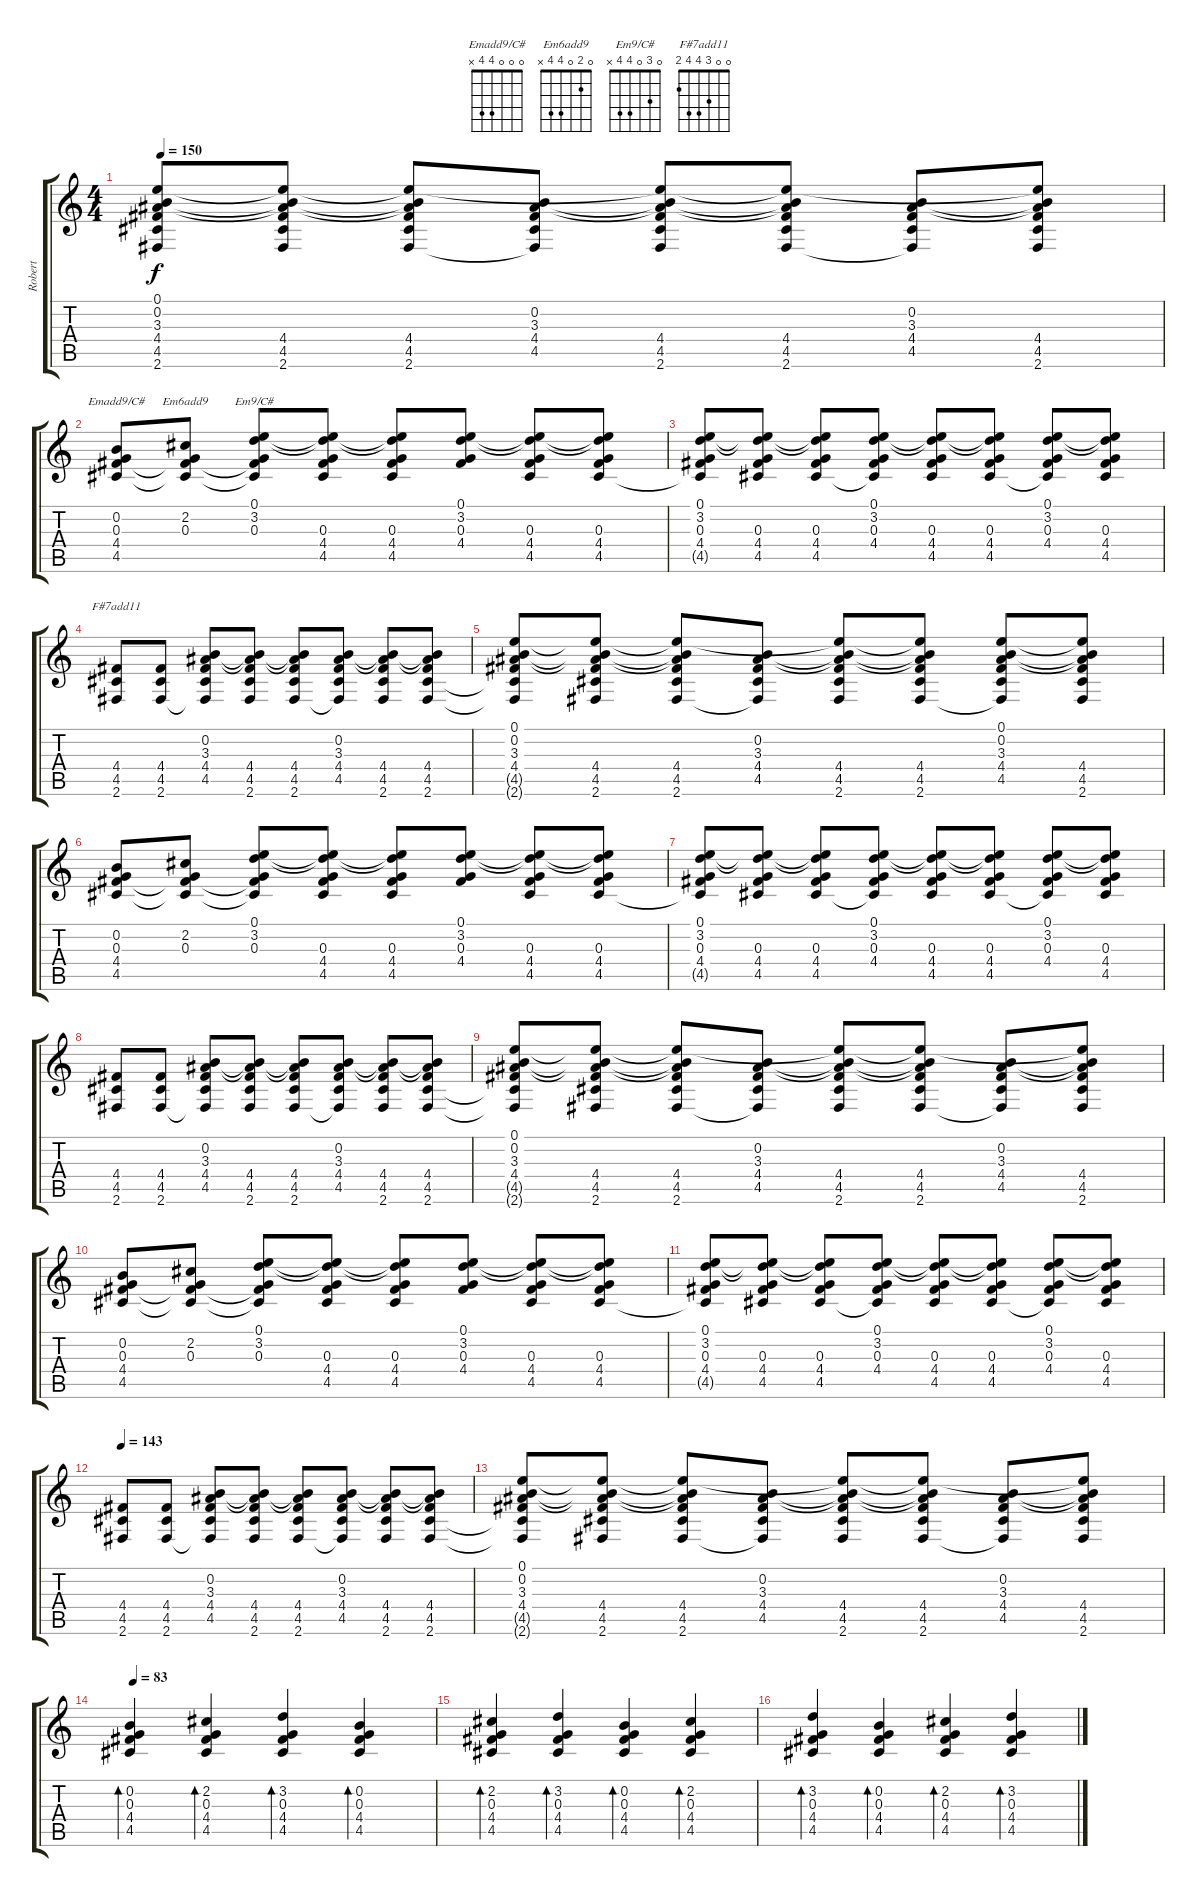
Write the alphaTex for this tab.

\track ("Robert" "Robert") {instrument electricguitarclean}
\staff {score tabs}
\tuning (E4 B3 G3 D3 A2 E2) {hide}
\chord ("Emadd9/C#" 0 0 0 4 4 x)
\chord ("Em6add9" 0 2 0 4 4 x)
\chord ("Em9/C#" 0 3 0 4 4 x)
\chord ("F#7add11" 0 0 3 4 4 2)
\ts (4 4)
\tempo 150
\clef g2
\ks c
(0.1 0.2 3.3 4.4 4.5{t} 2.6{t}).8{dy f} (0.1{t} 0.2{t} 3.3{t} 4.4 4.5 2.6).8 (0.1{t} 0.2{t} 3.3{t} 4.4 4.5 2.6).8 (0.2 3.3 4.4 4.5 2.6{t}).8 (0.1{t} 0.2{t} 3.3{t} 4.4 4.5 2.6).8 (0.1{t} 0.2{t} 3.3{t} 4.4 4.5 2.6).8 (0.2 3.3 4.4 4.5 2.6{t}).8 (0.1{t} 0.2{t} 3.3{t} 4.4 4.5 2.6).8 |
(0.2 0.3 4.4 4.5).8{ch "Emadd9/C#"} (2.2 0.3 4.4{t} 4.5{t}).8{ch "Em6add9"} (0.1 3.2 0.3 4.4{t} 4.5{t}).8{ch "Em9/C#"} (0.1{t} 3.2{t} 0.3 4.4 4.5).8 (0.1{t} 3.2{t} 0.3 4.4 4.5).8 (0.1 3.2 0.3 4.4).8 (0.1{t} 3.2{t} 0.3 4.4 4.5).8 (0.1{t} 3.2{t} 0.3 4.4 4.5).8 |
(0.1 3.2 0.3 4.4 4.5{t}).8 (0.1{t} 3.2{t} 0.3 4.4 4.5).8 (0.1{t} 3.2{t} 0.3 4.4 4.5).8 (0.1 3.2 0.3 4.4 4.5{t}).8 (0.1{t} 3.2{t} 0.3 4.4 4.5).8 (0.1{t} 3.2{t} 0.3 4.4 4.5).8 (0.1 3.2 0.3 4.4 4.5{t}).8 (0.1{t} 3.2{t} 0.3 4.4 4.5).8 |
(4.4 4.5 2.6).8{ch "F#7add11"} (4.4 4.5 2.6).8 (0.2 3.3 4.4 4.5 2.6{t}).8 (0.2{t} 3.3{t} 4.4 4.5 2.6).8 (0.2{t} 3.3{t} 4.4 4.5 2.6).8 (0.2 3.3 4.4 4.5 2.6{t}).8 (0.2{t} 3.3{t} 4.4 4.5 2.6).8 (0.2{t} 3.3{t} 4.4 4.5 2.6).8 |
(0.1 0.2 3.3 4.4 4.5{t} 2.6{t}).8 (0.1{t} 0.2{t} 3.3{t} 4.4 4.5 2.6).8 (0.1{t} 0.2{t} 3.3{t} 4.4 4.5 2.6).8 (0.2 3.3 4.4 4.5 2.6{t}).8 (0.1{t} 0.2{t} 3.3{t} 4.4 4.5 2.6).8 (0.1{t} 0.2{t} 3.3{t} 4.4 4.5 2.6).8 (0.1 0.2 3.3 4.4 4.5 2.6{t}).8 (0.1{t} 0.2{t} 3.3{t} 4.4 4.5 2.6).8 |
(0.2 0.3 4.4 4.5).8 (2.2 0.3 4.4{t} 4.5{t}).8 (0.1 3.2 0.3 4.4{t} 4.5{t}).8 (0.1{t} 3.2{t} 0.3 4.4 4.5).8 (0.1{t} 3.2{t} 0.3 4.4 4.5).8 (0.1 3.2 0.3 4.4).8 (0.1{t} 3.2{t} 0.3 4.4 4.5).8 (0.1{t} 3.2{t} 0.3 4.4 4.5).8 |
(0.1 3.2 0.3 4.4 4.5{t}).8 (0.1{t} 3.2{t} 0.3 4.4 4.5).8 (0.1{t} 3.2{t} 0.3 4.4 4.5).8 (0.1 3.2 0.3 4.4 4.5{t}).8 (0.1{t} 3.2{t} 0.3 4.4 4.5).8 (0.1{t} 3.2{t} 0.3 4.4 4.5).8 (0.1 3.2 0.3 4.4 4.5{t}).8 (0.1{t} 3.2{t} 0.3 4.4 4.5).8 |
(4.4 4.5 2.6).8 (4.4 4.5 2.6).8 (0.2 3.3 4.4 4.5 2.6{t}).8 (0.2{t} 3.3{t} 4.4 4.5 2.6).8 (0.2{t} 3.3{t} 4.4 4.5 2.6).8 (0.2 3.3 4.4 4.5 2.6{t}).8 (0.2{t} 3.3{t} 4.4 4.5 2.6).8 (0.2{t} 3.3{t} 4.4 4.5 2.6).8 |
(0.1 0.2 3.3 4.4 4.5{t} 2.6{t}).8 (0.1{t} 0.2{t} 3.3{t} 4.4 4.5 2.6).8 (0.1{t} 0.2{t} 3.3{t} 4.4 4.5 2.6).8 (0.2 3.3 4.4 4.5 2.6{t}).8 (0.1{t} 0.2{t} 3.3{t} 4.4 4.5 2.6).8 (0.1{t} 0.2{t} 3.3{t} 4.4 4.5 2.6).8 (0.2 3.3 4.4 4.5 2.6{t}).8 (0.1{t} 0.2{t} 3.3{t} 4.4 4.5 2.6).8 |
(0.2 0.3 4.4 4.5).8 (2.2 0.3 4.4{t} 4.5{t}).8 (0.1 3.2 0.3 4.4{t} 4.5{t}).8 (0.1{t} 3.2{t} 0.3 4.4 4.5).8 (0.1{t} 3.2{t} 0.3 4.4 4.5).8 (0.1 3.2 0.3 4.4).8 (0.1{t} 3.2{t} 0.3 4.4 4.5).8 (0.1{t} 3.2{t} 0.3 4.4 4.5).8 |
(0.1 3.2 0.3 4.4 4.5{t}).8 (0.1{t} 3.2{t} 0.3 4.4 4.5).8 (0.1{t} 3.2{t} 0.3 4.4 4.5).8 (0.1 3.2 0.3 4.4 4.5{t}).8 (0.1{t} 3.2{t} 0.3 4.4 4.5).8 (0.1{t} 3.2{t} 0.3 4.4 4.5).8 (0.1 3.2 0.3 4.4 4.5{t}).8 (0.1{t} 3.2{t} 0.3 4.4 4.5).8 |
\tempo 143
(4.4 4.5 2.6).8 (4.4 4.5 2.6).8 (0.2 3.3 4.4 4.5 2.6{t}).8 (0.2{t} 3.3{t} 4.4 4.5 2.6).8 (0.2{t} 3.3{t} 4.4 4.5 2.6).8 (0.2 3.3 4.4 4.5 2.6{t}).8 (0.2{t} 3.3{t} 4.4 4.5 2.6).8 (0.2{t} 3.3{t} 4.4 4.5 2.6).8 |
(0.1 0.2 3.3 4.4 4.5{t} 2.6{t}).8 (0.1{t} 0.2{t} 3.3{t} 4.4 4.5 2.6).8 (0.1{t} 0.2{t} 3.3{t} 4.4 4.5 2.6).8 (0.2 3.3 4.4 4.5 2.6{t}).8 (0.1{t} 0.2{t} 3.3{t} 4.4 4.5 2.6).8 (0.1{t} 0.2{t} 3.3{t} 4.4 4.5 2.6).8 (0.2 3.3 4.4 4.5 2.6{t}).8 (0.1{t} 0.2{t} 3.3{t} 4.4 4.5 2.6).8 |
\tempo 83
(0.2 0.3 4.4 4.5).4{bd 240} (2.2 0.3 4.4 4.5).4{bd 240} (3.2 0.3 4.4 4.5).4{bd 240} (0.2 0.3 4.4 4.5).4{bd 240} |
(2.2 0.3 4.4 4.5).4{bd 240} (3.2 0.3 4.4 4.5).4{bd 240} (0.2 0.3 4.4 4.5).4{bd 240} (2.2 0.3 4.4 4.5).4{bd 240} |
(3.2 0.3 4.4 4.5).4{bd 240} (0.2 0.3 4.4 4.5).4{bd 240} (2.2 0.3 4.4 4.5).4{bd 240} (3.2 0.3 4.4 4.5).4{bd 240}
